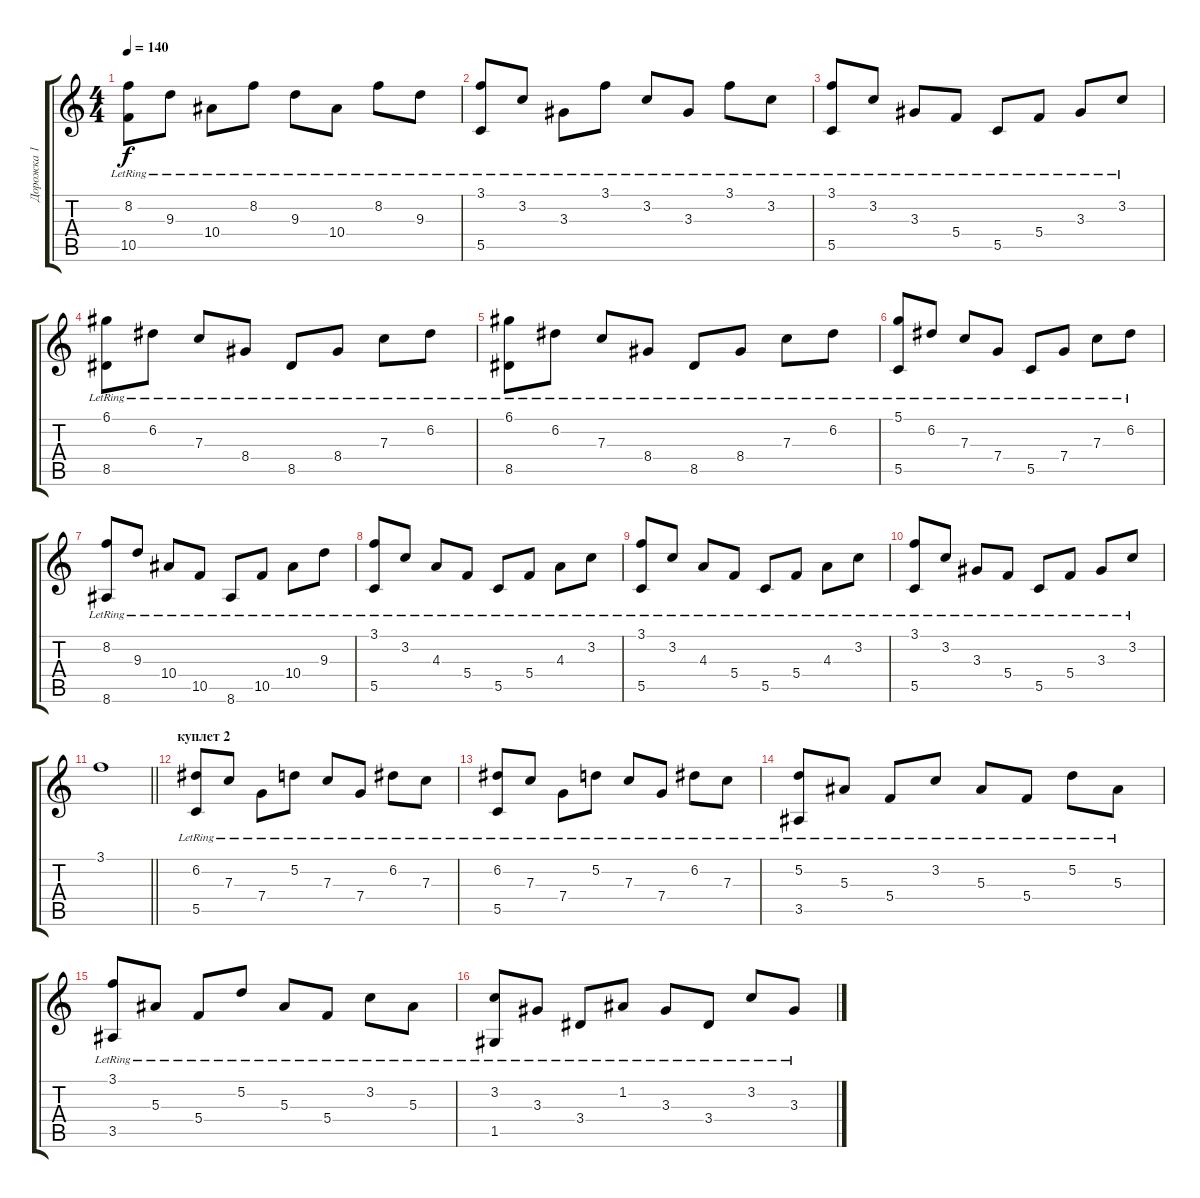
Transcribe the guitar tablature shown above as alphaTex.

\track ("Дорожка 1" "Дорожка 1") {instrument acousticguitarnylon}
\staff {score tabs}
\tuning (D4 A3 F3 C3 G2 D2) {hide}
\ts (4 4)
\tempo 140
\clef g2
\ks c
(8.2{lr} 10.5{lr}).8{dy f} 9.3{lr}.8 10.4{lr}.8 8.2{lr}.8 9.3{lr}.8 10.4{lr}.8 8.2{lr}.8 9.3{lr}.8 |
(3.1{lr} 5.5{lr}).8 3.2{lr}.8 3.3{lr}.8 3.1{lr}.8 3.2{lr}.8 3.3{lr}.8 3.1{lr}.8 3.2{lr}.8 |
(3.1{lr} 5.5{lr}).8 3.2{lr}.8 3.3{lr}.8 5.4{lr}.8 5.5{lr}.8 5.4{lr}.8 3.3{lr}.8 3.2{lr}.8 |
(6.1{lr} 8.5{lr}).8 6.2{lr}.8 7.3{lr}.8 8.4{lr}.8 8.5{lr}.8 8.4{lr}.8 7.3{lr}.8 6.2{lr}.8 |
(6.1{lr} 8.5{lr}).8 6.2{lr}.8 7.3{lr}.8 8.4{lr}.8 8.5{lr}.8 8.4{lr}.8 7.3{lr}.8 6.2{lr}.8 |
(5.1{lr} 5.5{lr}).8 6.2{lr}.8 7.3{lr}.8 7.4{lr}.8 5.5{lr}.8 7.4{lr}.8 7.3{lr}.8 6.2{lr}.8 |
(8.2{lr} 8.6{lr}).8 9.3{lr}.8 10.4{lr}.8 10.5{lr}.8 8.6{lr}.8 10.5{lr}.8 10.4{lr}.8 9.3{lr}.8 |
(3.1{lr} 5.5{lr}).8 3.2{lr}.8 4.3{lr}.8 5.4{lr}.8 5.5{lr}.8 5.4{lr}.8 4.3{lr}.8 3.2{lr}.8 |
(3.1{lr} 5.5{lr}).8 3.2{lr}.8 4.3{lr}.8 5.4{lr}.8 5.5{lr}.8 5.4{lr}.8 4.3{lr}.8 3.2{lr}.8 |
(3.1{lr} 5.5{lr}).8 3.2{lr}.8 3.3{lr}.8 5.4{lr}.8 5.5{lr}.8 5.4{lr}.8 3.3{lr}.8 3.2{lr}.8 |
\barLineRight lightlight
3.1.1 |
\section ("" "куплет 2")
(6.2{lr} 5.5{lr}).8 7.3{lr}.8 7.4{lr}.8 5.2{lr}.8 7.3{lr}.8 7.4{lr}.8 6.2{lr}.8 7.3{lr}.8 |
(6.2{lr} 5.5{lr}).8 7.3{lr}.8 7.4{lr}.8 5.2{lr}.8 7.3{lr}.8 7.4{lr}.8 6.2{lr}.8 7.3{lr}.8 |
(5.2{lr} 3.5{lr}).8 5.3{lr}.8 5.4{lr}.8 3.2{lr}.8 5.3{lr}.8 5.4{lr}.8 5.2{lr}.8 5.3{lr}.8 |
(3.1 3.5{lr}).8 5.3{lr}.8 5.4{lr}.8 5.2{lr}.8 5.3{lr}.8 5.4{lr}.8 3.2{lr}.8 5.3{lr}.8 |
(3.2{lr} 1.5{lr}).8 3.3{lr}.8 3.4{lr}.8 1.2{lr}.8 3.3{lr}.8 3.4{lr}.8 3.2{lr}.8 3.3{lr}.8
